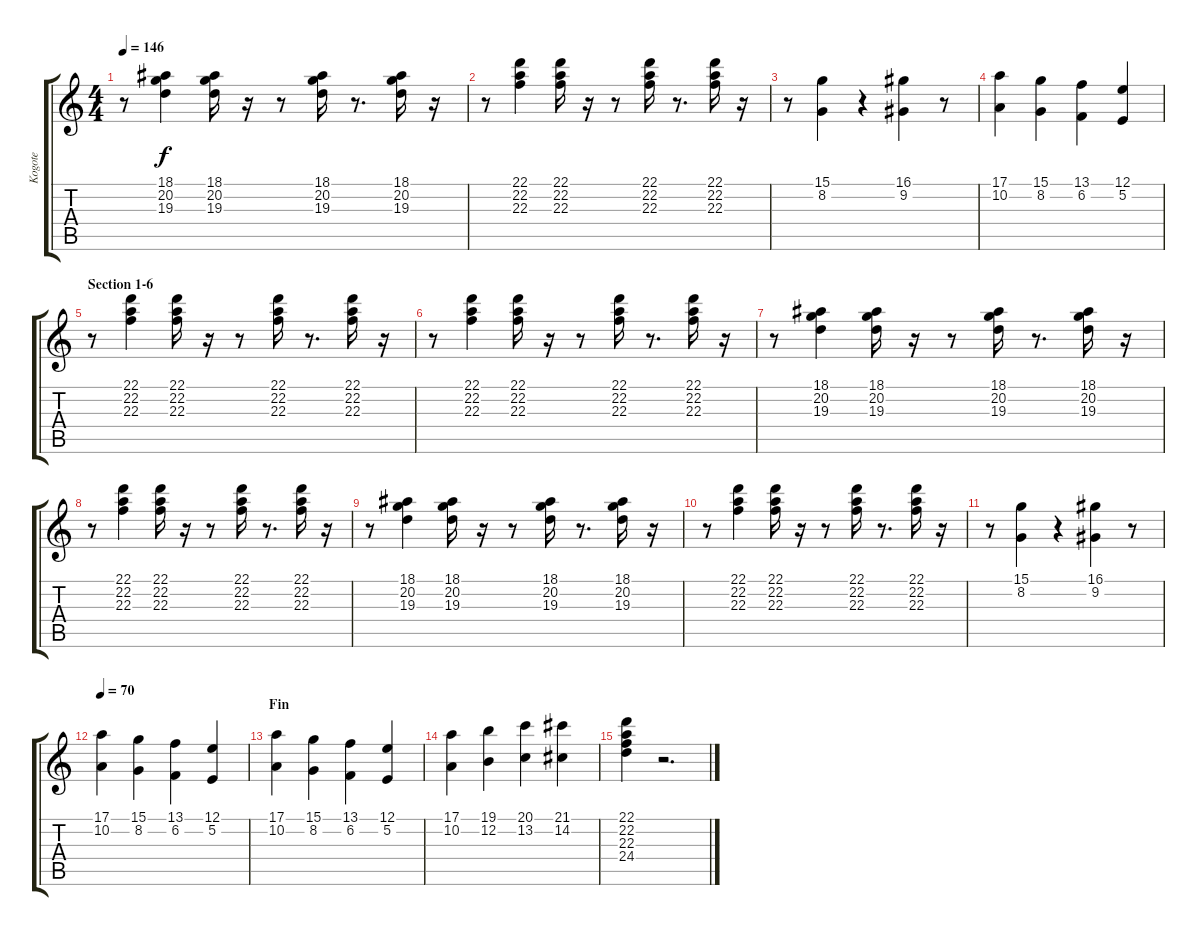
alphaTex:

\track ("Kogote" "Kogote") {instrument drawbarorgan}
\staff {score tabs}
\tuning (E4 B3 G3 D3 A2 E2) {hide}
\ts (4 4)
\tempo 146
\clef g2
\ks c
r.8{dy f} (18.1 20.2 19.3).4 (18.1 20.2 19.3).16 r.16 r.8 (18.1 20.2 19.3).16 r.8{d} (18.1 20.2 19.3).16 r.16 |
r.8 (22.1 22.2 22.3).4 (22.1 22.2 22.3).16 r.16 r.8 (22.1 22.2 22.3).16 r.8{d} (22.1 22.2 22.3).16 r.16 |
r.8 (15.1 8.2).4 r.4 (16.1 9.2).4 r.8 |
(17.1 10.2).4 (15.1 8.2).4 (13.1 6.2).4 (12.1 5.2).4 |
\section ("" "Section 1-6")
r.8 (22.1 22.2 22.3).4 (22.1 22.2 22.3).16 r.16 r.8 (22.1 22.2 22.3).16 r.8{d} (22.1 22.2 22.3).16 r.16 |
r.8 (22.1 22.2 22.3).4 (22.1 22.2 22.3).16 r.16 r.8 (22.1 22.2 22.3).16 r.8{d} (22.1 22.2 22.3).16 r.16 |
r.8 (18.1 20.2 19.3).4 (18.1 20.2 19.3).16 r.16 r.8 (18.1 20.2 19.3).16 r.8{d} (18.1 20.2 19.3).16 r.16 |
r.8 (22.1 22.2 22.3).4 (22.1 22.2 22.3).16 r.16 r.8 (22.1 22.2 22.3).16 r.8{d} (22.1 22.2 22.3).16 r.16 |
r.8 (18.1 20.2 19.3).4 (18.1 20.2 19.3).16 r.16 r.8 (18.1 20.2 19.3).16 r.8{d} (18.1 20.2 19.3).16 r.16 |
r.8 (22.1 22.2 22.3).4 (22.1 22.2 22.3).16 r.16 r.8 (22.1 22.2 22.3).16 r.8{d} (22.1 22.2 22.3).16 r.16 |
r.8 (15.1 8.2).4 r.4 (16.1 9.2).4 r.8 |
\tempo 70
(17.1 10.2).4 (15.1 8.2).4 (13.1 6.2).4 (12.1 5.2).4 |
\section ("" "Fin")
(17.1 10.2).4 (15.1 8.2).4 (13.1 6.2).4 (12.1 5.2).4 |
(17.1 10.2).4 (19.1 12.2).4 (20.1 13.2).4 (21.1 14.2).4 |
(22.1 22.2 22.3 24.4).4 r.2{d}
